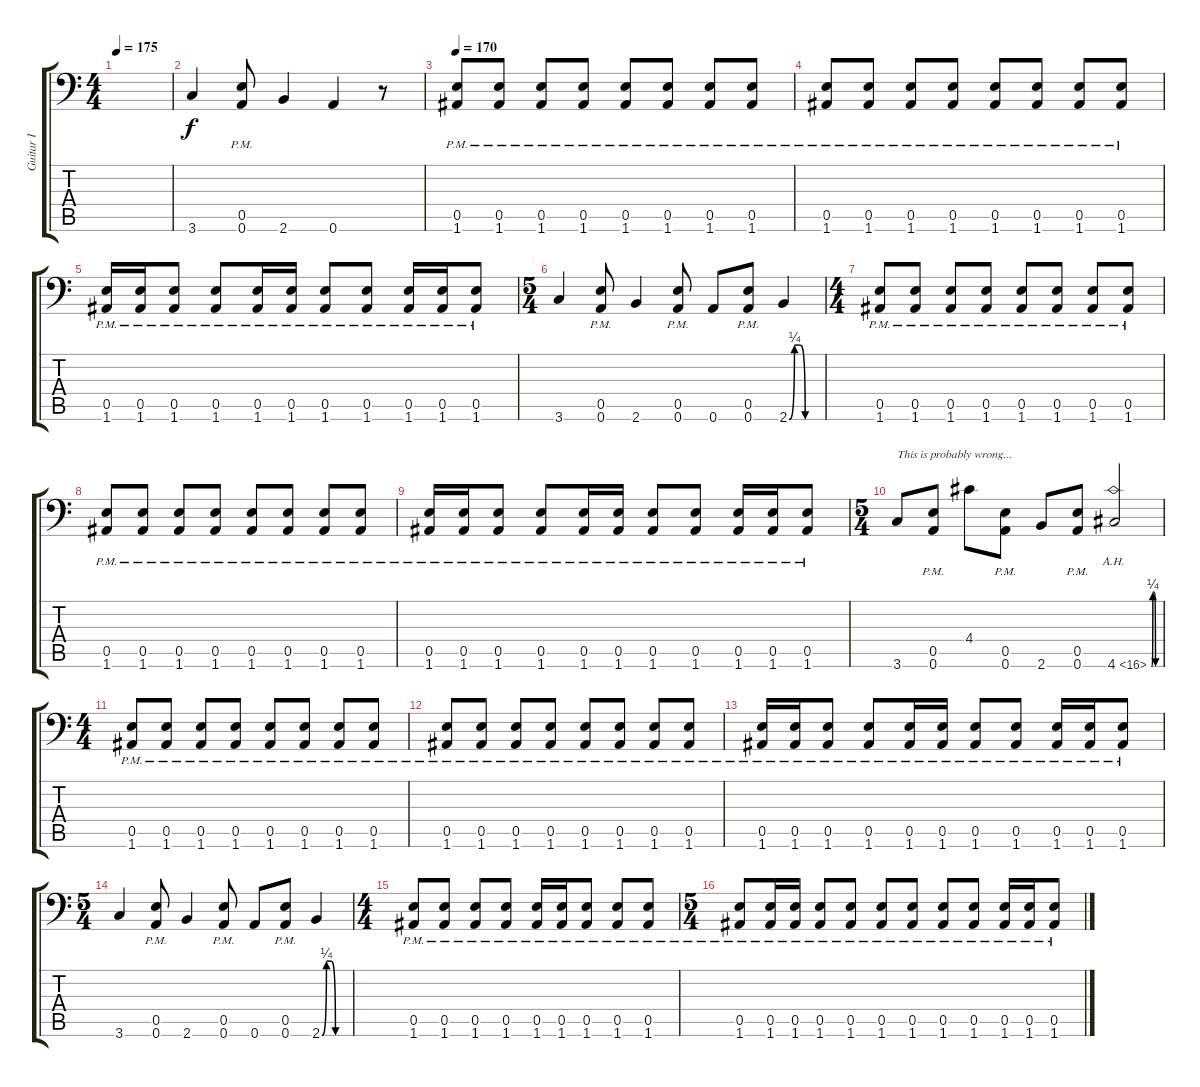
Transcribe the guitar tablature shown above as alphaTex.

\track ("Guitar I" "Guitar I") {instrument distortionguitar}
\staff {score tabs}
\tuning (B3 Gb3 D3 A2 E2 A1) {hide}
\ts (4 4)
\tempo 175
\clef f4
\ks c
|
3.6.4 (0.5{pm} 0.6{pm}).8 2.6.4 0.6.4 r.8 |
\tempo 170
(0.5{pm} 1.6{pm}).8 (0.5{pm} 1.6{pm}).8 (0.5{pm} 1.6{pm}).8 (0.5{pm} 1.6{pm}).8 (0.5{pm} 1.6{pm}).8 (0.5{pm} 1.6{pm}).8 (0.5{pm} 1.6{pm}).8 (0.5{pm} 1.6{pm}).8 |
(0.5{pm} 1.6{pm}).8 (0.5{pm} 1.6{pm}).8 (0.5{pm} 1.6{pm}).8 (0.5{pm} 1.6{pm}).8 (0.5{pm} 1.6{pm}).8 (0.5{pm} 1.6{pm}).8 (0.5{pm} 1.6{pm}).8 (0.5{pm} 1.6{pm}).8 |
(0.5{pm} 1.6{pm}).16 (0.5{pm} 1.6{pm}).16 (0.5{pm} 1.6{pm}).8 (0.5{pm} 1.6{pm}).8 (0.5{pm} 1.6{pm}).16 (0.5{pm} 1.6{pm}).16 (0.5{pm} 1.6{pm}).8 (0.5{pm} 1.6{pm}).8 (0.5{pm} 1.6{pm}).16 (0.5{pm} 1.6{pm}).16 (0.5{pm} 1.6{pm}).8 |
\ts (5 4)
3.6.4 (0.5{pm} 0.6{pm}).8 2.6.4 (0.5{pm} 0.6{pm}).8 0.6.8 (0.5{pm} 0.6{pm}).8 2.6{be (custom 0 0 10 1 20 1 30 0 60 0)}.4 |
\ts (4 4)
(0.5{pm} 1.6{pm}).8 (0.5{pm} 1.6{pm}).8 (0.5{pm} 1.6{pm}).8 (0.5{pm} 1.6{pm}).8 (0.5{pm} 1.6{pm}).8 (0.5{pm} 1.6{pm}).8 (0.5{pm} 1.6{pm}).8 (0.5{pm} 1.6{pm}).8 |
(0.5{pm} 1.6{pm}).8 (0.5{pm} 1.6{pm}).8 (0.5{pm} 1.6{pm}).8 (0.5{pm} 1.6{pm}).8 (0.5{pm} 1.6{pm}).8 (0.5{pm} 1.6{pm}).8 (0.5{pm} 1.6{pm}).8 (0.5{pm} 1.6{pm}).8 |
(0.5{pm} 1.6{pm}).16 (0.5{pm} 1.6{pm}).16 (0.5{pm} 1.6{pm}).8 (0.5{pm} 1.6{pm}).8 (0.5{pm} 1.6{pm}).16 (0.5{pm} 1.6{pm}).16 (0.5{pm} 1.6{pm}).8 (0.5{pm} 1.6{pm}).8 (0.5{pm} 1.6{pm}).16 (0.5{pm} 1.6{pm}).16 (0.5{pm} 1.6{pm}).8 |
\ts (5 4)
3.6.8{txt "This is probably wrong..."} (0.5{pm} 0.6{pm}).8 4.4.8 (0.5{pm} 0.6{pm}).8 2.6.8 (0.5{pm} 0.6{pm}).8 4.6{be (custom 0 0 10 1 20 1 30 0 60 0) ah 12}.2 |
\ts (4 4)
(0.5{pm} 1.6{pm}).8 (0.5{pm} 1.6{pm}).8 (0.5{pm} 1.6{pm}).8 (0.5{pm} 1.6{pm}).8 (0.5{pm} 1.6{pm}).8 (0.5{pm} 1.6{pm}).8 (0.5{pm} 1.6{pm}).8 (0.5{pm} 1.6{pm}).8 |
(0.5{pm} 1.6{pm}).8 (0.5{pm} 1.6{pm}).8 (0.5{pm} 1.6{pm}).8 (0.5{pm} 1.6{pm}).8 (0.5{pm} 1.6{pm}).8 (0.5{pm} 1.6{pm}).8 (0.5{pm} 1.6{pm}).8 (0.5{pm} 1.6{pm}).8 |
(0.5{pm} 1.6{pm}).16 (0.5{pm} 1.6{pm}).16 (0.5{pm} 1.6{pm}).8 (0.5{pm} 1.6{pm}).8 (0.5{pm} 1.6{pm}).16 (0.5{pm} 1.6{pm}).16 (0.5{pm} 1.6{pm}).8 (0.5{pm} 1.6{pm}).8 (0.5{pm} 1.6{pm}).16 (0.5{pm} 1.6{pm}).16 (0.5{pm} 1.6{pm}).8 |
\ts (5 4)
3.6.4 (0.5{pm} 0.6{pm}).8 2.6.4 (0.5{pm} 0.6{pm}).8 0.6.8 (0.5{pm} 0.6{pm}).8 2.6{be (custom 0 0 10 1 20 1 30 0 60 0)}.4 |
\ts (4 4)
(0.5{pm} 1.6{pm}).8 (0.5{pm} 1.6{pm}).8 (0.5{pm} 1.6{pm}).8 (0.5{pm} 1.6{pm}).8 (0.5{pm} 1.6{pm}).16 (0.5{pm} 1.6{pm}).16 (0.5{pm} 1.6{pm}).8 (0.5{pm} 1.6{pm}).8 (0.5{pm} 1.6{pm}).8 |
\ts (5 4)
(0.5{pm} 1.6{pm}).8 (0.5{pm} 1.6{pm}).16 (0.5{pm} 1.6{pm}).16 (0.5{pm} 1.6{pm}).8 (0.5{pm} 1.6{pm}).8 (0.5{pm} 1.6{pm}).8 (0.5{pm} 1.6{pm}).8 (0.5{pm} 1.6{pm}).8 (0.5{pm} 1.6{pm}).8 (0.5{pm} 1.6{pm}).16 (0.5{pm} 1.6{pm}).16 (0.5{pm} 1.6{pm}).8
